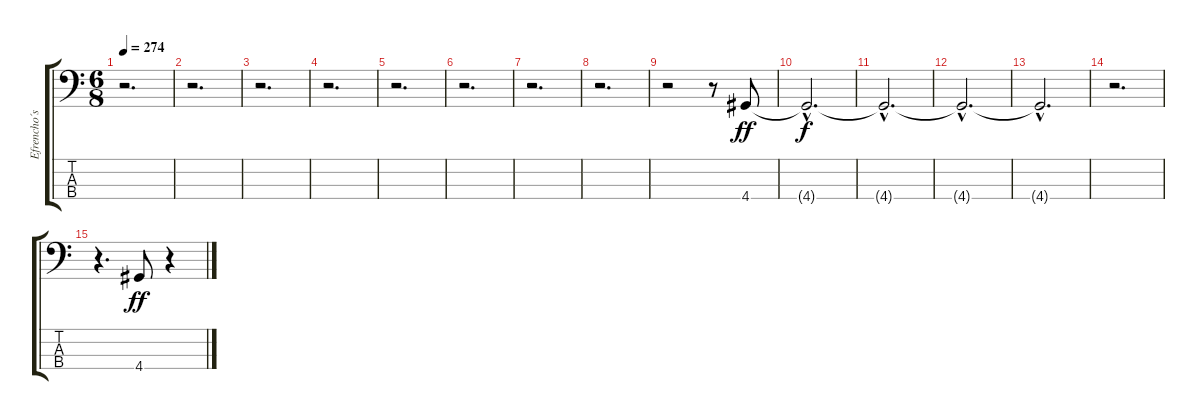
\track ("Efrencho´s Al Bajo" "Efrencho´s") {instrument acousticbass}
\staff {score tabs}
\tuning (G2 D2 A1 E1) {hide}
\ts (6 8)
\tempo 274
\clef f4
\ks c
r.2{d dy ff} |
r.2{d} |
r.2{d} |
r.2{d} |
r.2{d} |
r.2{d} |
r.2{d} |
r.2{d} |
r.2 r.8 4.4.8 |
4.4{hac t}.2{d dy f} |
4.4{hac t}.2{d} |
4.4{hac t}.2{d} |
4.4{hac t}.2{d} |
r.2{d} |
r.4{d} 4.4.8{dy ff} r.4
